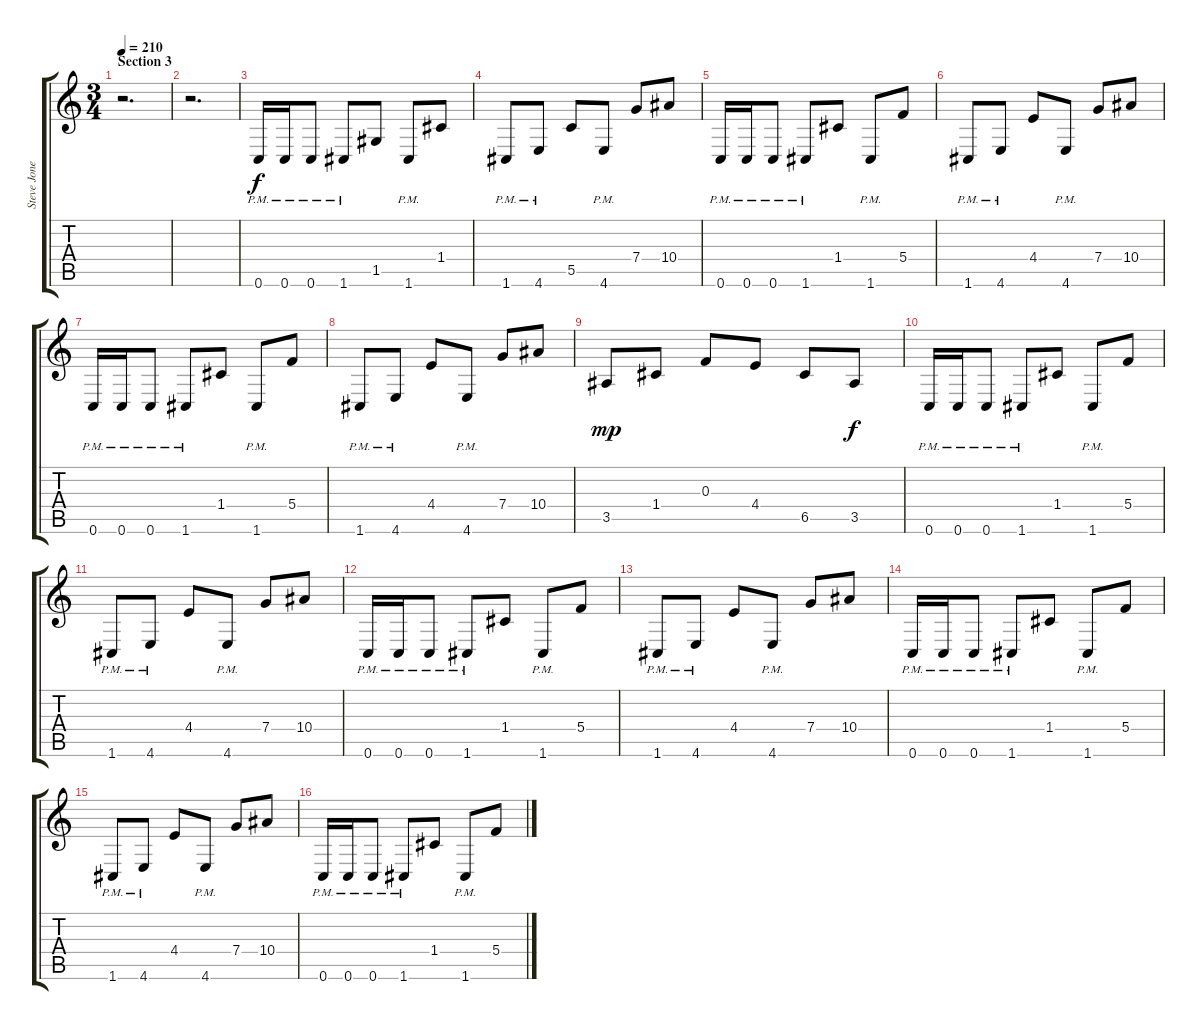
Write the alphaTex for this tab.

\track ("Steve Jones - guitar" "Steve Jone") {instrument distortionguitar}
\staff {score tabs}
\tuning (D4 A3 F3 C3 G2 C2) {hide}
\ts (3 4)
\section ("" "Section 3")
\tempo 210
\clef g2
\ks c
r.2{d dy f} |
r.2{d} |
0.6{pm}.16 0.6{pm}.16 0.6{pm}.8 1.6{pm}.8 1.5.8 1.6{pm}.8 1.4.8 |
1.6{pm}.8 4.6{pm}.8 5.5.8 4.6{pm}.8 7.4.8 10.4.8 |
0.6{pm}.16 0.6{pm}.16 0.6{pm}.8 1.6{pm}.8 1.4.8 1.6{pm}.8 5.4.8 |
1.6{pm}.8 4.6{pm}.8 4.4.8 4.6{pm}.8 7.4.8 10.4.8 |
0.6{pm}.16 0.6{pm}.16 0.6{pm}.8 1.6{pm}.8 1.4.8 1.6{pm}.8 5.4.8 |
1.6{pm}.8 4.6{pm}.8 4.4.8 4.6{pm}.8 7.4.8 10.4.8 |
3.5.8{dy mp} 1.4.8 0.3.8 4.4.8 6.5.8 3.5.8{dy f} |
0.6{pm}.16 0.6{pm}.16 0.6{pm}.8 1.6{pm}.8 1.4.8 1.6{pm}.8 5.4.8 |
1.6{pm}.8 4.6{pm}.8 4.4.8 4.6{pm}.8 7.4.8 10.4.8 |
0.6{pm}.16 0.6{pm}.16 0.6{pm}.8 1.6{pm}.8 1.4.8 1.6{pm}.8 5.4.8 |
1.6{pm}.8 4.6{pm}.8 4.4.8 4.6{pm}.8 7.4.8 10.4.8 |
0.6{pm}.16 0.6{pm}.16 0.6{pm}.8 1.6{pm}.8 1.4.8 1.6{pm}.8 5.4.8 |
1.6{pm}.8 4.6{pm}.8 4.4.8 4.6{pm}.8 7.4.8 10.4.8 |
0.6{pm}.16 0.6{pm}.16 0.6{pm}.8 1.6{pm}.8 1.4.8 1.6{pm}.8 5.4.8
